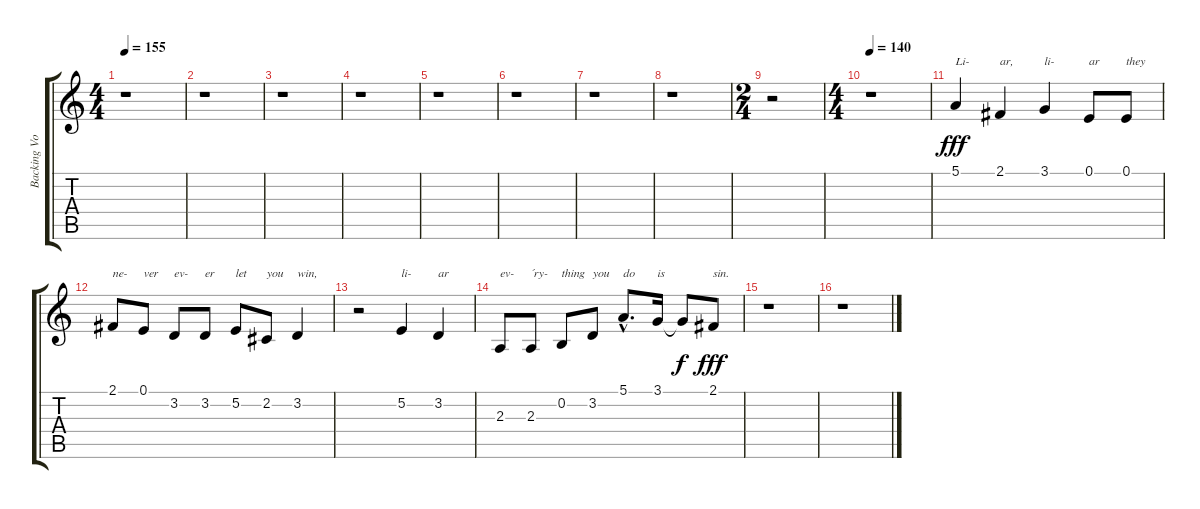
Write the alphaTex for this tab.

\track ("Backing Vocals" "Backing Vo") {instrument choiraahs}
\staff {score tabs}
\tuning (E4 B3 G3 D3 A2 E2) {hide}
\ts (4 4)
\tempo 155
\clef g2
\ks c
r.1{dy mf} |
r.1 |
r.1 |
r.1 |
r.1 |
r.1 |
r.1 |
r.1 |
\ts (2 4)
r.2 |
\ts (4 4)
\tempo 140
r.1 |
5.1.4{txt "Li-" dy fff} 2.1.4{txt "ar,"} 3.1.4{txt "li-"} 0.1.8{txt "ar"} 0.1.8{txt "they"} |
2.1.8{txt "ne-"} 0.1.8{txt "ver"} 3.2.8{txt "ev-"} 3.2.8{txt "er"} 5.2.8{txt "let"} 2.2.8{txt "you"} 3.2.4{txt "win,"} |
r.2 5.2.4{txt "li-"} 3.2.4{txt "ar"} |
2.3.8{txt "ev-"} 2.3.8{txt "´ry-"} 0.2.8{txt "thing"} 3.2.8{txt "you"} 5.1{hac}.8{d txt "do"} 3.1.16{txt "is"} 3.1{t}.8{dy f} 2.1.8{txt "sin." dy fff} |
r.1 |
r.1
